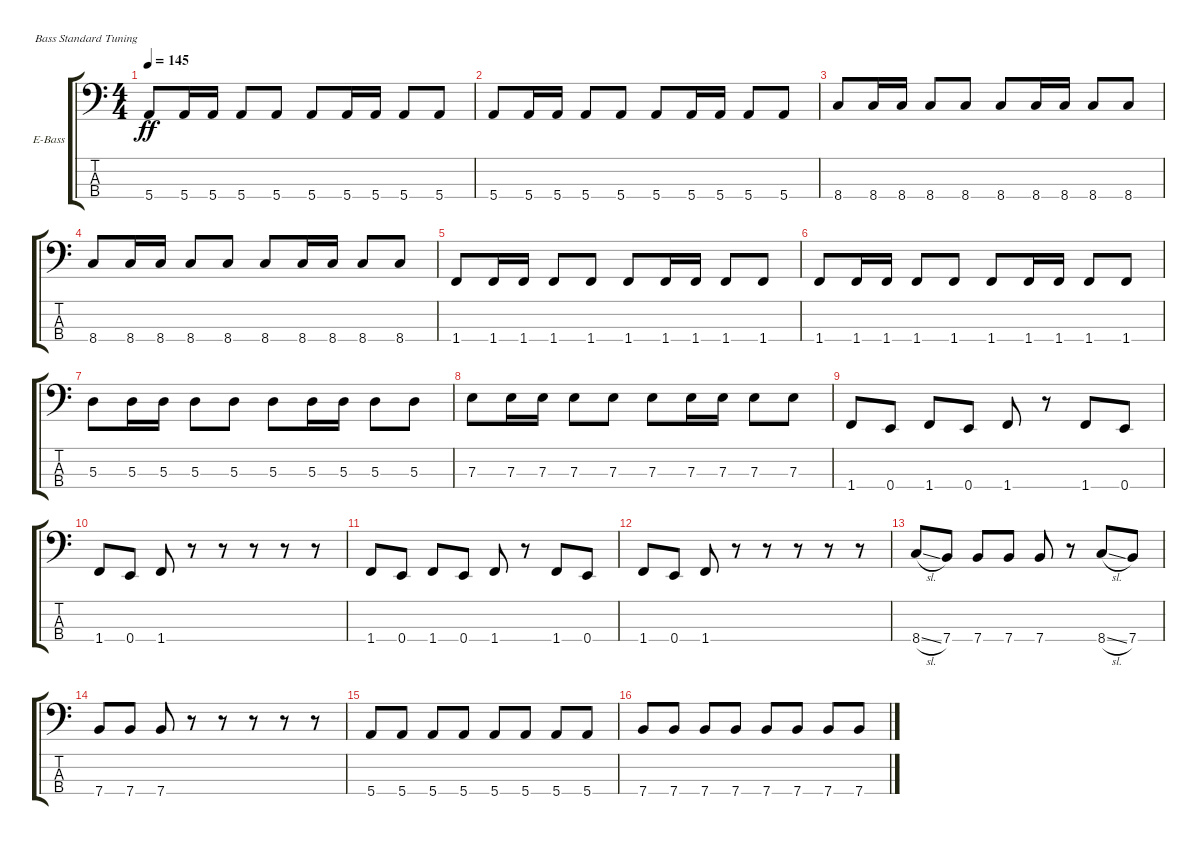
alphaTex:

\defaultSystemsLayout 4
\bracketExtendMode groupsimilarinstruments
\firstSystemTrackNameOrientation horizontal
\otherSystemsTrackNameOrientation horizontal
\track ("Electric Bass" "E-Bass") {instrument electricbassfinger}
\staff {score tabs}
\tuning (G2 D2 A1 E1)
\ts (4 4)
\tempo 145
\clef f4
\scale
0.333333
\ks c
5.4.8{dy ff} 5.4.16 5.4.16 5.4.8 5.4.8 5.4.8 5.4.16 5.4.16 5.4.8 5.4.8 |
\scale
0.333333 5.4.8 5.4.16 5.4.16 5.4.8 5.4.8 5.4.8 5.4.16 5.4.16 5.4.8 5.4.8 |
\scale
0.333333 8.4.8 8.4.16 8.4.16 8.4.8 8.4.8 8.4.8 8.4.16 8.4.16 8.4.8 8.4.8 |
\scale
0.333333 8.4.8 8.4.16 8.4.16 8.4.8 8.4.8 8.4.8 8.4.16 8.4.16 8.4.8 8.4.8 |
\scale
0.333333 1.4.8 1.4.16 1.4.16 1.4.8 1.4.8 1.4.8 1.4.16 1.4.16 1.4.8 1.4.8 |
\scale
0.333333 1.4.8 1.4.16 1.4.16 1.4.8 1.4.8 1.4.8 1.4.16 1.4.16 1.4.8 1.4.8 |
\scale
0.333333 5.3.8 5.3.16 5.3.16 5.3.8 5.3.8 5.3.8 5.3.16 5.3.16 5.3.8 5.3.8 |
\scale
0.333333 7.3.8 7.3.16 7.3.16 7.3.8 7.3.8 7.3.8 7.3.16 7.3.16 7.3.8 7.3.8 |
\scale
0.333333 1.4.8 0.4.8 1.4.8 0.4.8 1.4.8 r.8 1.4.8 0.4.8 |
\scale
0.333333 1.4.8 0.4.8 1.4.8 r.8 r.8 r.8 r.8 r.8 |
\scale
0.333333 1.4.8 0.4.8 1.4.8 0.4.8 1.4.8 r.8 1.4.8 0.4.8 |
\scale
0.333333 1.4.8 0.4.8 1.4.8 r.8 r.8 r.8 r.8 r.8 |
\scale
0.333333 8.4{sl}.8 7.4.8 7.4.8 7.4.8 7.4.8 r.8 8.4{sl}.8 7.4.8 |
\scale
0.333333 7.4.8 7.4.8 7.4.8 r.8 r.8 r.8 r.8 r.8 |
\scale
0.333333 5.4.8 5.4.8 5.4.8 5.4.8 5.4.8 5.4.8 5.4.8 5.4.8 |
\scale
0.333333 7.4.8 7.4.8 7.4.8 7.4.8 7.4.8 7.4.8 7.4.8 7.4.8
